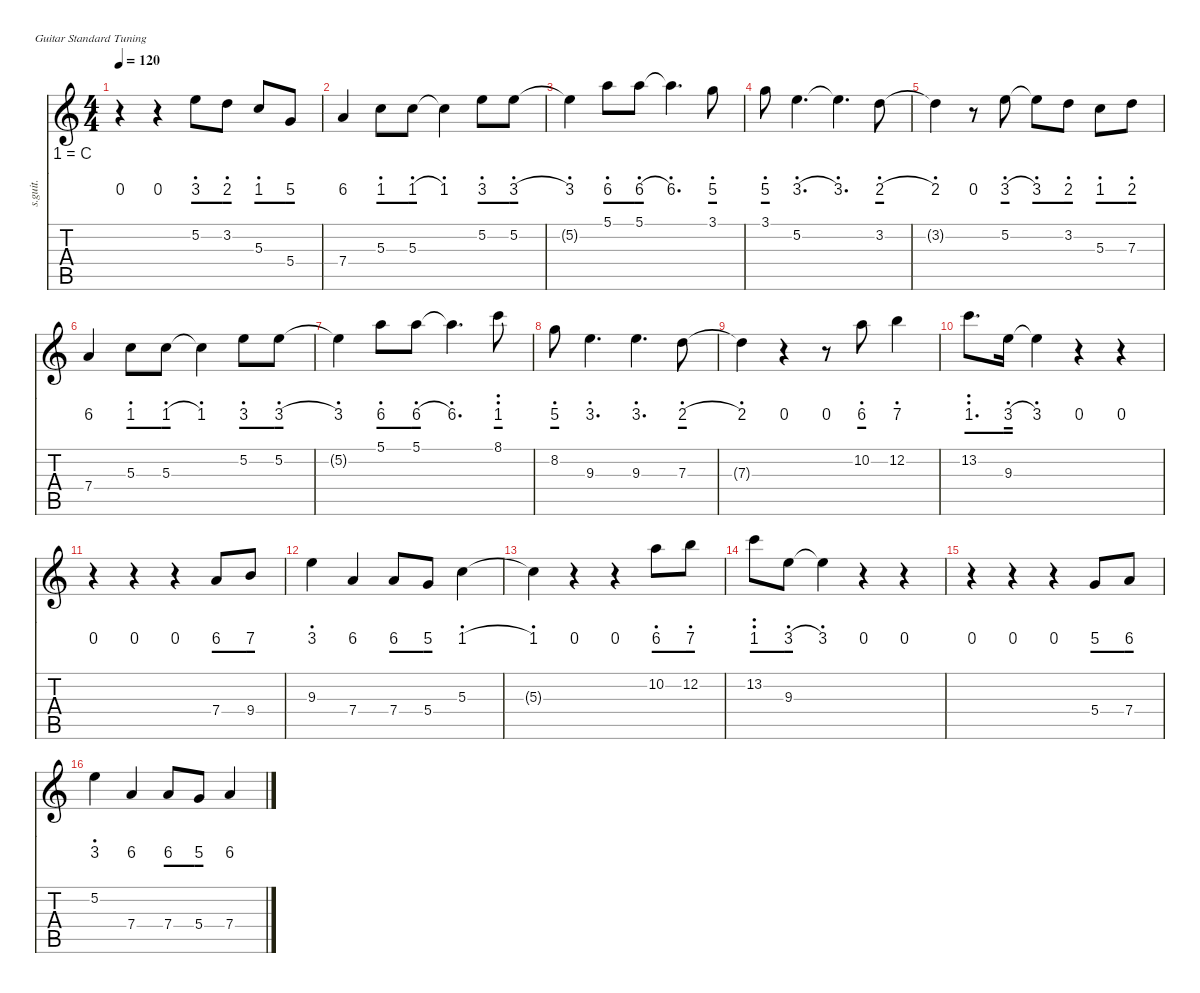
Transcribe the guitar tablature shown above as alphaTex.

\defaultSystemsLayout 4
\hideDynamics
\bracketExtendMode nobrackets
\track ("Steel Guitar" "s.guit.") {instrument acousticguitarsteel}
\staff {score tabs numbered}
\tuning (E4 B3 G3 D3 A2 E2)
\ts (4 4)
\tempo 120
\clef g2
\ks c
r.4{dy mf instrument acousticguitarsteel beam Down} r.4{beam Down} 5.2.8{beam Down} 3.2.8{beam Down} 5.3.8{beam Up} 5.4.8{beam Up} |
7.4.4{beam Up} 5.3.8{beam Down} 5.3.8{beam Down} 5.3{t}.4{beam Down} 5.2.8{beam Down} 5.2.8{beam Down} |
5.2{t}.4{beam Down} 5.1.8{beam Down} 5.1.8{beam Down} 5.1{t}.4{d beam Down} 3.1.8{beam Down} |
3.1.8{beam Down} 5.2.4{d beam Down} 5.2{t}.4{d beam Down} 3.2.8{beam Down} |
3.2{t}.4 r.8 5.2.8 5.2{t}.8 3.2.8 5.3.8 7.3.8 |
7.4.4 5.3.8 5.3.8 5.3{t}.4 5.2.8 5.2.8 |
5.2{t}.4 5.1.8 5.1.8 5.1{t}.4{d} 8.1.8 |
8.2.8 9.3.4{d} 9.3.4{d} 7.3.8 |
7.3{t}.4 r.4 r.8 10.2.8 12.2.4 |
13.2.8{d} 9.3.16 9.3{t}.4 r.4 r.4 |
r.4 r.4 r.4 7.4.8 9.4.8 |
9.3.4 7.4.4 7.4.8 5.4.8 5.3.4 |
5.3{t}.4 r.4 r.4 10.2.8 12.2.8 |
13.2.8 9.3.8 9.3{t}.4 r.4 r.4 |
r.4 r.4 r.4 5.4.8 7.4.8 |
5.2.4 7.4.4 7.4.8 5.4.8 7.4.4
